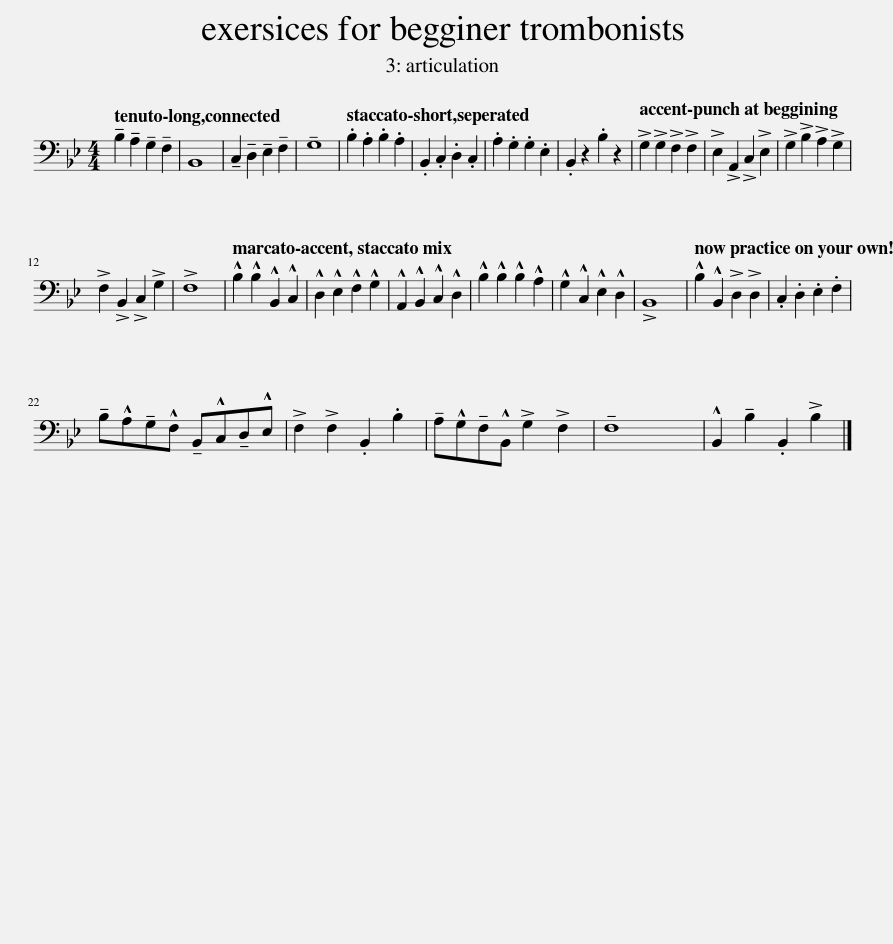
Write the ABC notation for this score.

X:1
L:1/8
M:4/4
I:linebreak $
K:Bb
V:1 bass
V:1
 !tenuto!B,2 !tenuto!A,2 !tenuto!G,2 !tenuto!F,2 | B,,8 | !tenuto!C,2 !tenuto!D,2 !tenuto!E,2 !tenuto!F,2 | !tenuto!G,8 | .B,2 .A,2 .B,2 .A,2 | %5
 .B,,2 .C,2 .D,2 .C,2 | .A,2 .G,2 .G,2 .E,2 | .B,,2 z2 .B,2 z2 | !>!G,2 !>!G,2 !>!F,2 !>!F,2 | !>!E,2 !>!A,,2 !>!C,2 !>!E,2 | %10
 !>!G,2 !>!B,2 !>!A,2 !>!G,2 |$ !>!F,2 !>!B,,2 !>!C,2 !>!G,2 | !>!F,8 | !^!B,2 !^!B,2 !^!B,,2 !^!C,2 | !^!D,2 !^!E,2 !^!F,2 !^!G,2 | %15
 !^!A,,2 !^!B,,2 !^!C,2 !^!D,2 | !^!B,2 !^!B,2 !^!B,2 !^!A,2 | !^!G,2 !^!C,2 !^!E,2 !^!D,2 | !>!B,,8 | !^!B,2 !^!B,,2 !>!D,2 !>!D,2 | %20
 .C,2 .D,2 .E,2 .F,2 |$ !tenuto!B,!^!A,!tenuto!G,!^!F, !tenuto!B,,!^!C,!tenuto!D,!^!E, | !>!F,2 !>!F,2 .B,,2 .B,2 | !tenuto!A,!^!G,!tenuto!F,!^!B,, !>!G,2 !>!F,2 | !tenuto!F,8 | %25
 !^!B,,2 !tenuto!B,2 .B,,2 !>!B,2 |] %26
